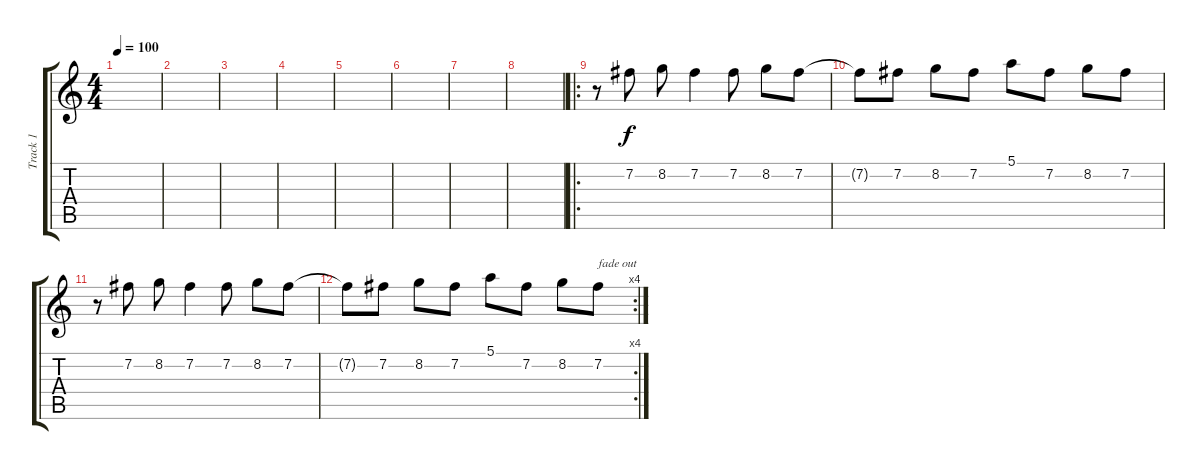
\track ("Track 1" "Track 1") {instrument distortionguitar}
\staff {score tabs}
\tuning (E4 B3 G3 D3 A2 E2) {hide}
\ts (4 4)
\tempo 100
\clef g2
\ks c
|
|
|
|
|
|
|
|
\ro
r.8 7.2.8 8.2.8 7.2.4 7.2.8 8.2.8 7.2.8 |
7.2{t}.8 7.2.8 8.2.8 7.2.8 5.1.8 7.2.8 8.2.8 7.2.8 |
r.8 7.2.8 8.2.8 7.2.4 7.2.8 8.2.8 7.2.8 |
\rc 4
7.2{t}.8 7.2.8 8.2.8 7.2.8 5.1.8 7.2.8 8.2.8 7.2.8{txt "fade out"}
